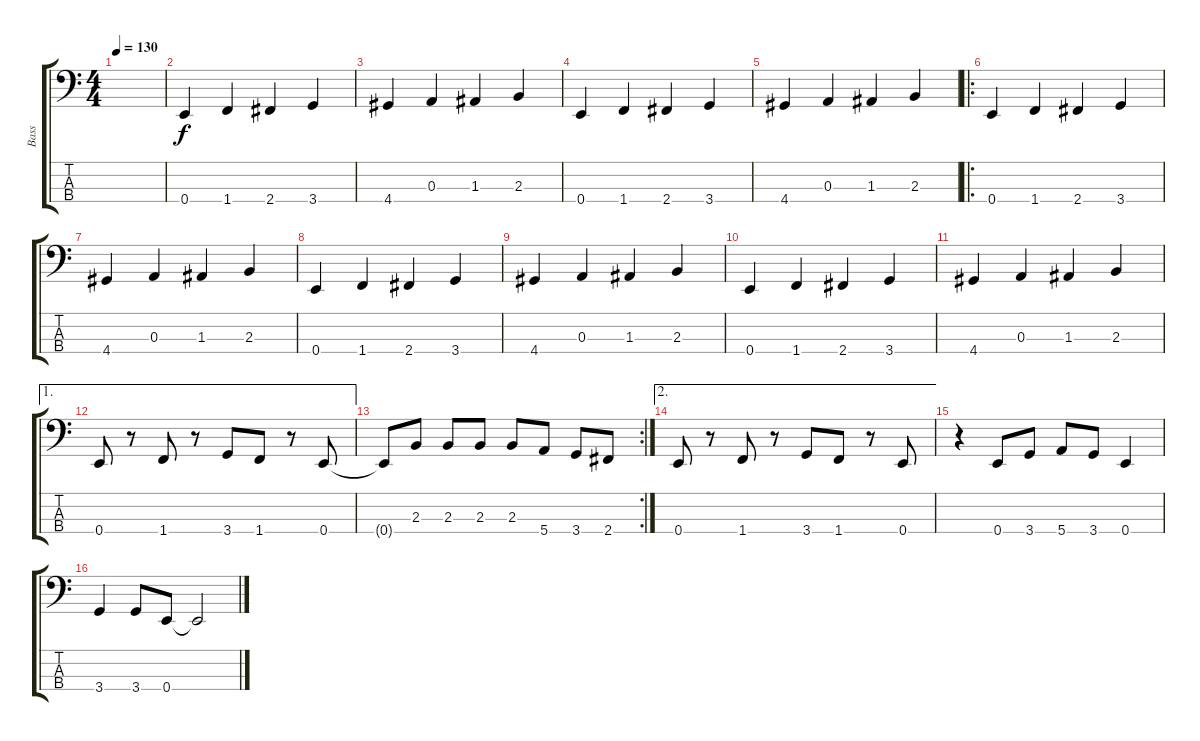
\track ("Bass" "Bass") {instrument acousticbass}
\staff {score tabs}
\tuning (G2 D2 A1 E1) {hide}
\ts (4 4)
\tempo 130
\clef f4
\ks c
|
0.4.4 1.4.4 2.4.4 3.4.4 |
4.4.4 0.3.4 1.3.4 2.3.4 |
0.4.4 1.4.4 2.4.4 3.4.4 |
4.4.4 0.3.4 1.3.4 2.3.4 |
\ro
0.4.4 1.4.4 2.4.4 3.4.4 |
4.4.4 0.3.4 1.3.4 2.3.4 |
0.4.4 1.4.4 2.4.4 3.4.4 |
4.4.4 0.3.4 1.3.4 2.3.4 |
0.4.4 1.4.4 2.4.4 3.4.4 |
4.4.4 0.3.4 1.3.4 2.3.4 |
\ae 1
0.4.8 r.8 1.4.8 r.8 3.4.8 1.4.8 r.8 0.4.8 |
\rc 2
0.4{t}.8 2.3.8 2.3.8 2.3.8 2.3.8 5.4.8 3.4.8 2.4.8 |
\ae 2
0.4.8 r.8 1.4.8 r.8 3.4.8 1.4.8 r.8 0.4.8 |
r.4 0.4.8 3.4.8 5.4.8 3.4.8 0.4.4 |
3.4.4 3.4.8 0.4.8 0.4{t}.2
